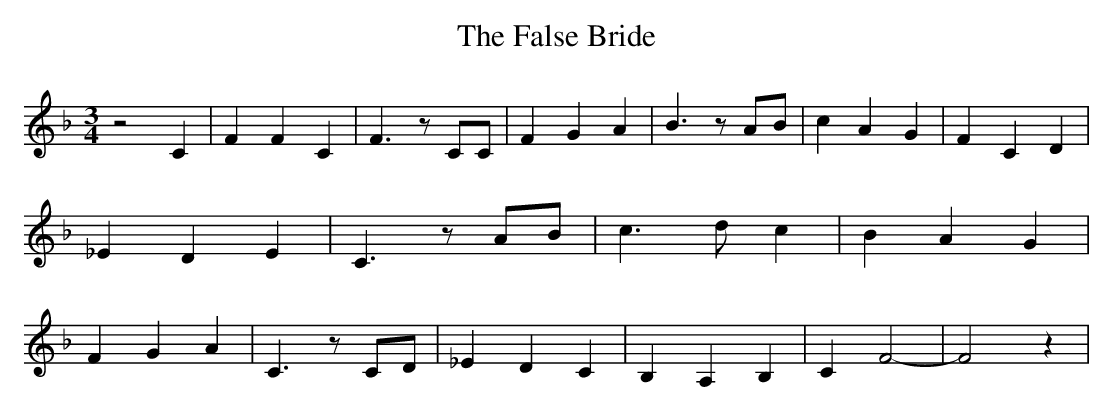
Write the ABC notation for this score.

X:1
T:The False Bride
M:3/4
L:1/4
K:F
 z2 C| F F C| F3/2 z/2 C/2C/2| F G A| B3/2 z/2 A/2B/2| c A G| F C D|\
 _E D E| C3/2 z/2A/2-B/2| c3/2 d/2 c| B A G| F G A| C3/2 z/2 C/2D/2|\
 _E D C| B, A, B,| C F2-| F2 z|
